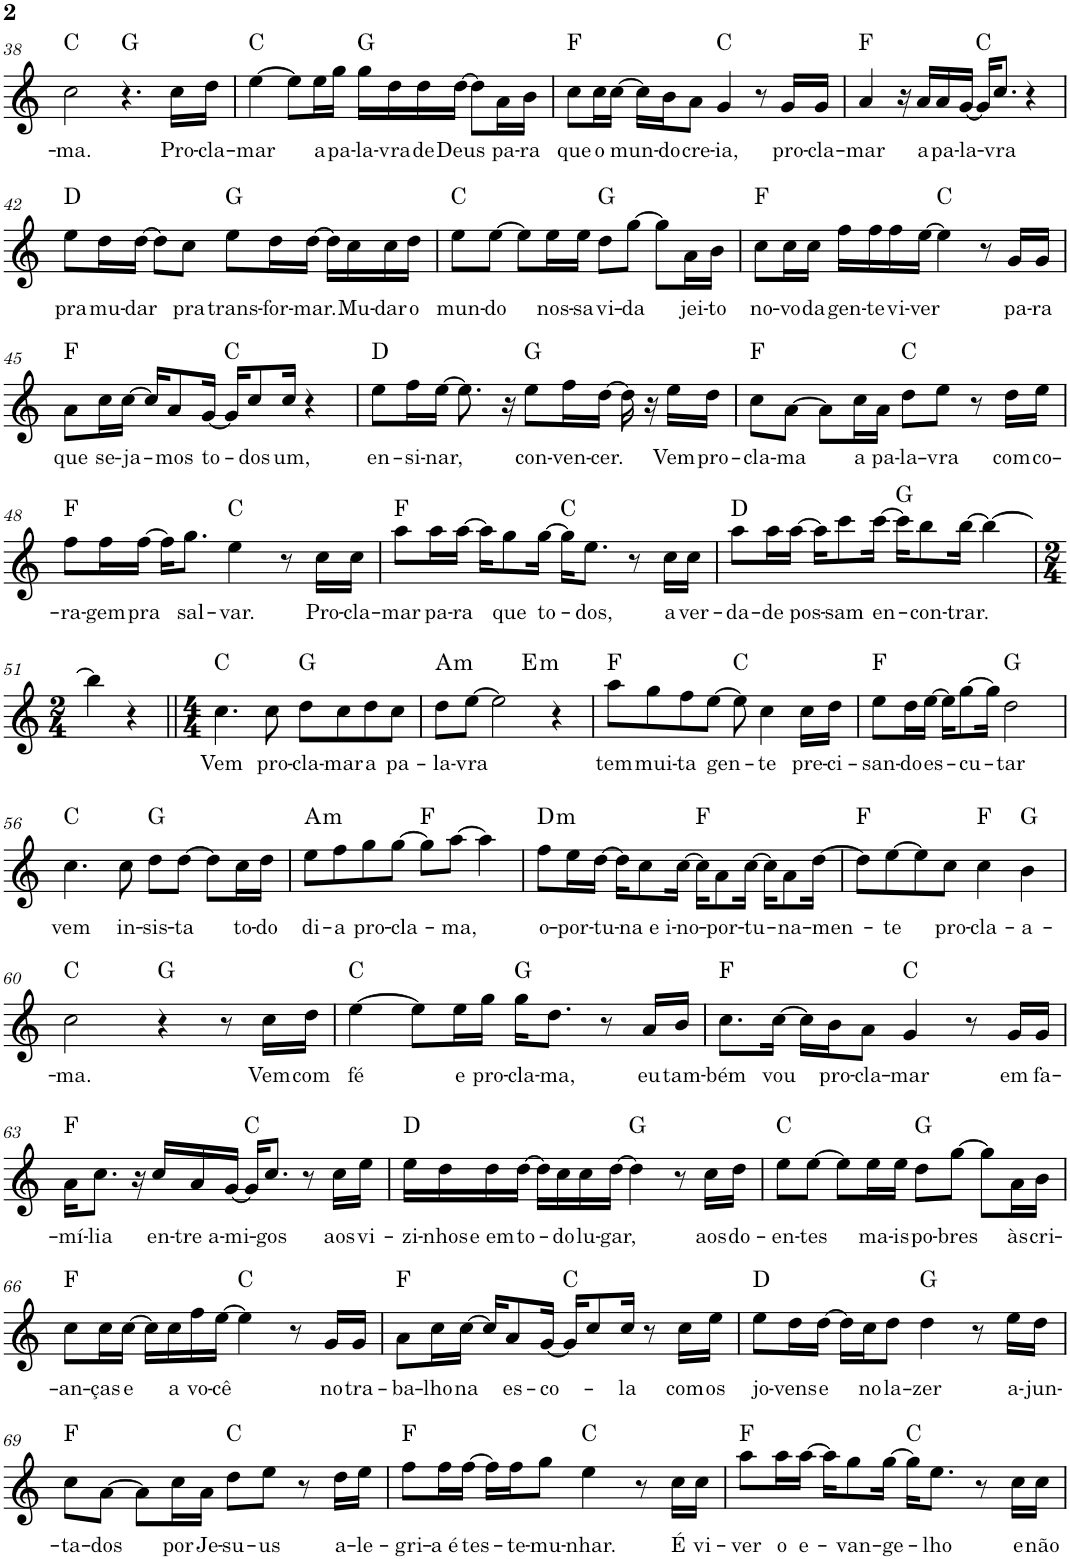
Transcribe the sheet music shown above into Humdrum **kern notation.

**kern	**text	**harte
*part1	*part1	*part1
*staff1	*staff1	*
*I"Voz	*	*
*I'Vo.	*	*
!!LO:PB:g=z
*clefG2	*	*
*k[]	*	*
*M4/4	*	*
=38	=38	=38
!	!LO:LY:b	!
2cc\	-ma.	C:maj
4.r	.	G:maj
!	!LO:LY:b	!
16cc\LL	Pro-	.
!	!LO:LY:b	!
16dd\JJ	-cla-	.
=39	=39	=39
!	!LO:LY:b	!
[4ee\	-mar	C:maj
8ee\L]	.	.
!	!LO:LY:b	!
16ee\L	a	.
!	!LO:LY:b	!
16gg\JJ	pa-	.
!	!LO:LY:b	!
16gg\LL	-la-	G:maj
!	!LO:LY:b	!
16dd\	-vra	.
!	!LO:LY:b	!
16dd\	de	.
!	!LO:LY:b	!
[16dd\JJ	Deus	.
8dd\L]	.	.
!	!LO:LY:b	!
16a\L	pa-	.
!	!LO:LY:b	!
16b\JJ	-ra	.
=40	=40	=40
!	!LO:LY:b	!
8cc\L	que	F:maj
!	!LO:LY:b	!
16cc\L	o	.
!	!LO:LY:b	!
[16cc\JJ	mun-	.
16cc\LL]	.	.
!	!LO:LY:b	!
16b\J	-do	.
!	!LO:LY:b	!
8a\J	cre-	.
!	!LO:LY:b	!
4g/	-ia,	C:maj
8r	.	.
!	!LO:LY:b	!
16g/LL	pro-	.
!	!LO:LY:b	!
16g/JJ	-cla-	.
=41	=41	=41
!	!LO:LY:b	!
4a/	-mar	F:maj
16r	.	.
!	!LO:LY:b	!
16a/LL	a	.
!	!LO:LY:b	!
16a/	pa-	.
!	!LO:LY:b	!
[16g/JJ	-la-	.
16g/KL]	.	C:maj
!	!LO:LY:b	!
8.cc/J	-vra	.
4r	.	.
!!LO:LB:g=z
=42	=42	=42
!	!LO:LY:b	!
8ee\L	pra	D:maj
!	!LO:LY:b	!
16dd\L	mu-	.
!	!LO:LY:b	!
[16dd\JJ	-dar	.
8dd\L]	.	.
!	!LO:LY:b	!
8cc\J	pra	.
!	!LO:LY:b	!
8ee\L	trans-	G:maj
!	!LO:LY:b	!
16dd\L	-for-	.
!	!LO:LY:b	!
[16dd\JJ	-mar.	.
16dd\LL]	.	.
!	!LO:LY:b	!
16cc\	Mu-	.
!	!LO:LY:b	!
16cc\	-dar	.
!	!LO:LY:b	!
16dd\JJ	o	.
=43	=43	=43
!	!LO:LY:b	!
8ee\L	mun-	C:maj
!	!LO:LY:b	!
[8ee\J	-do	.
8ee\L]	.	.
!	!LO:LY:b	!
16ee\L	nos-	.
!	!LO:LY:b	!
16ee\JJ	-sa	.
!	!LO:LY:b	!
8dd\L	vi-	G:maj
!	!LO:LY:b	!
[8gg\J	-da	.
8gg\L]	.	.
!	!LO:LY:b	!
16a\L	jei-	.
!	!LO:LY:b	!
16b\JJ	-to	.
=44	=44	=44
!	!LO:LY:b	!
8cc\L	no-	F:maj
!	!LO:LY:b	!
16cc\L	-vo	.
!	!LO:LY:b	!
16cc\JJ	da	.
!	!LO:LY:b	!
16ff\LL	gen-	.
!	!LO:LY:b	!
16ff\	-te	.
!	!LO:LY:b	!
16ff\	vi-	.
!	!LO:LY:b	!LO:H:kt=N.C.
[16ee\JJ	-ver	N
4ee\]	.	C:maj
8r	.	.
!	!LO:LY:b	!
16g/LL	pa-	.
!	!LO:LY:b	!
16g/JJ	-ra	.
!!LO:LB:g=z
=45	=45	=45
!	!LO:LY:b	!
8a\L	que	F:maj
!	!LO:LY:b	!
16cc\L	se-	.
!	!LO:LY:b	!
[16cc\JJ	-ja-	.
16cc/KL]	.	.
!	!LO:LY:b	!
8a/	-mos	.
!	!LO:LY:b	!
[16g/Jk	to-	.
16g/KL]	.	C:maj
!	!LO:LY:b	!
8cc/	-dos	.
!	!LO:LY:b	!
16cc/Jk	um,	.
4r	.	.
=46	=46	=46
!	!LO:LY:b	!
8ee\L	-en-	D:maj
!	!LO:LY:b	!
16ffn\L	-si-	.
!	!LO:LY:b	!
[16ee\JJ	-nar,	.
8.ee\]	.	.
16r	.	.
!	!LO:LY:b	!
8ee\L	con-	G:maj
!	!LO:LY:b	!
16ff\L	-ven-	.
!	!LO:LY:b	!
[16dd\JJ	-cer.	.
16dd\]	.	.
16r	.	.
!	!LO:LY:b	!
16ee\LL	Vem	.
!	!LO:LY:b	!
16dd\JJ	pro-	.
=47	=47	=47
!	!LO:LY:b	!
8cc\L	-cla-	F:maj
!	!LO:LY:b	!
[8a\J	-ma	.
8a\L]	.	.
!	!LO:LY:b	!
16cc\L	a	.
!	!LO:LY:b	!
16a\JJ	pa-	.
!	!LO:LY:b	!
8dd\L	-la-	C:maj
!	!LO:LY:b	!
8ee\J	-vra	.
8r	.	.
!	!LO:LY:b	!
16dd\LL	com	.
!	!LO:LY:b	!
16ee\JJ	co-	.
!!LO:LB:g=z
=48	=48	=48
!	!LO:LY:b	!
8ff\L	-ra-	F:maj
!	!LO:LY:b	!
16ff\L	-gem	.
!	!LO:LY:b	!
[16ff\JJ	pra	.
16ff\KL]	.	.
!	!LO:LY:b	!
8.gg\J	sal-	.
!	!LO:LY:b	!
4ee\	-var.	C:maj
8r	.	.
!	!LO:LY:b	!
16cc\LL	Pro-	.
!	!LO:LY:b	!
16cc\JJ	-cla-	.
=49	=49	=49
!	!LO:LY:b	!
8aa\L	-mar	F:maj
!	!LO:LY:b	!
16aa\L	pa-	.
!	!LO:LY:b	!
[16aa\JJ	-ra	.
16aa\KL]	.	.
!	!LO:LY:b	!
8gg\	que	.
!	!LO:LY:b	!
[16gg\Jk	to-	.
16gg\KL]	.	C:maj
!	!LO:LY:b	!
8.ee\J	-dos,	.
8r	.	.
!	!LO:LY:b	!
16cc\LL	a	.
!	!LO:LY:b	!
16cc\JJ	ver-	.
=50	=50	=50
!	!LO:LY:b	!
8aa\L	-da-	D:maj
!	!LO:LY:b	!
16aa\L	-de	.
!	!LO:LY:b	!
[16aa\JJ	pos-	.
16aa\KL]	.	.
!	!LO:LY:b	!
8ccc\	-sam	.
!	!LO:LY:b	!
[16ccc\Jk	en-	.
16ccc\KL]	.	G:maj
!	!LO:LY:b	!
8bb\	-con-	.
!	!LO:LY:b	!
[16bb\Jk	-trar.	.
4bb\_	.	.
!!LO:LB:g=z
=51	=51	=51
*M2/4	*	*
4bb\]	.	.
4r	.	.
=52||	=52||	=52||
*M4/4	*	*
!	!LO:LY:b	!
4.cc\	Vem	C:maj
!	!LO:LY:b	!
8cc\	pro-	.
!	!LO:LY:b	!
8dd\L	-cla-	G:maj
!	!LO:LY:b	!
8cc\	-mar	.
!	!LO:LY:b	!
8dd\	a	.
!	!LO:LY:b	!
8cc\J	pa-	.
=53	=53	=53
!	!LO:LY:b	!LO:H:kt=m
*^	*	*
8dd\L	2ryy	-la-	A:min
!	!	!LO:LY:b	!
[8ee\J	.	-vra	.
2ee\]	.	.	.
!	!	!	!LO:H:kt=m
.	2ryy	.	E:min
4r	.	.	.
=54	=54	=54	=54
!	!	!LO:LY:b	!
*v	*v	*	*
8aa\L	tem	F:maj
!	!LO:LY:b	!
8gg\	mui-	.
!	!LO:LY:b	!
8ff\	-ta	.
!	!LO:LY:b	!
[8ee\J	gen-	.
8ee\]	.	C:maj
!	!LO:LY:b	!
4cc\	-te	.
!	!LO:LY:b	!
16cc\LL	pre-	.
!	!LO:LY:b	!
16dd\JJ	-ci-	.
=55	=55	=55
!	!LO:LY:b	!
8ee\L	-san-	F:maj
!	!LO:LY:b	!
16dd\L	-do	.
!	!LO:LY:b	!
[16ee\JJ	es-	.
16ee\KL]	.	.
!	!LO:LY:b	!
[8gg\	-cu-	.
16gg\Jk]	.	.
!	!LO:LY:b	!
2dd\	-tar	G:maj
!!LO:LB:g=z
=56	=56	=56
!	!LO:LY:b	!
4.cc\	vem	C:maj
!	!LO:LY:b	!
8cc\	in-	.
!	!LO:LY:b	!
8dd\L	-sis-	G:maj
!	!LO:LY:b	!
[8dd\J	-ta	.
8dd\L]	.	.
!	!LO:LY:b	!
16cc\L	to-	.
!	!LO:LY:b	!
16dd\JJ	-do	.
=57	=57	=57
!	!LO:LY:b	!LO:H:kt=m
8ee\L	di-	A:min
!	!LO:LY:b	!
8ff\	-a	.
!	!LO:LY:b	!
8gg\	pro-	.
!	!LO:LY:b	!
[8gg\J	-cla-	.
8gg\L]	.	F:maj
!	!LO:LY:b	!
[8aa\J	-ma,	.
4aa\]	.	.
=58	=58	=58
!	!LO:LY:b	!LO:H:kt=m
8ff\L	o-	D:min
!	!LO:LY:b	!
16ee\L	-por-	.
!	!LO:LY:b	!
[16dd\JJ	-tu-	.
16dd\KL]	.	.
!	!LO:LY:b	!
8cc\	-na e i-	.
!	!LO:LY:b	!
[16cc\Jk	-no-	.
16cc\KL]	.	F:maj
!	!LO:LY:b	!
8a\	-por-	.
!	!LO:LY:b	!
[16cc\Jk	-tu-	.
16cc\KL]	.	.
!	!LO:LY:b	!
8a\	-na-	.
!	!LO:LY:b	!
[16dd\Jk	-men-	.
=59	=59	=59
8dd\L]	.	F:maj
!	!LO:LY:b	!
[8ee\	-te	.
8ee\]	.	.
!	!LO:LY:b	!
8cc\J	pro-	.
!	!LO:LY:b	!
4cc\	-cla-	F:maj
!	!LO:LY:b	!
4b\	-a-	G:maj
!!LO:LB:g=z
=60	=60	=60
!	!LO:LY:b	!
2cc\	-ma.	C:maj
4r	.	G:maj
8r	.	.
!	!LO:LY:b	!
16cc\LL	Vem	.
!	!LO:LY:b	!
16dd\JJ	com	.
=61	=61	=61
!	!LO:LY:b	!
[4ee\	fé	C:maj
8ee\L]	.	.
!	!LO:LY:b	!
16ee\L	e	.
!	!LO:LY:b	!
16gg\JJ	pro-	.
!	!LO:LY:b	!
16gg\KL	-cla-	G:maj
!	!LO:LY:b	!
8.dd\J	-ma,	.
8r	.	.
!	!LO:LY:b	!
16a/LL	eu	.
!	!LO:LY:b	!
16b/JJ	tam-	.
=62	=62	=62
!	!LO:LY:b	!
8.cc\L	-bém	F:maj
!	!LO:LY:b	!
[16cc\Jk	vou	.
16cc\LL]	.	.
!	!LO:LY:b	!
16b\J	pro-	.
!	!LO:LY:b	!
8a\J	-cla-	.
!	!LO:LY:b	!
4g/	-mar	C:maj
8r	.	.
!	!LO:LY:b	!
16g/LL	em	.
!	!LO:LY:b	!
16g/JJ	fa-	.
!!LO:LB:g=z
=63	=63	=63
!	!LO:LY:b	!
16a\KL	-mí-	F:maj
!	!LO:LY:b	!
8.cc\J	-lia	.
16r	.	.
!	!LO:LY:b	!
16cc/LL	en-	.
!	!LO:LY:b	!
16a/	-tre a-	.
!	!LO:LY:b	!
[16g/JJ	-mi-	.
16g/KL]	.	C:maj
!	!LO:LY:b	!
8.cc/J	-gos	.
8r	.	.
!	!LO:LY:b	!
16cc\LL	aos	.
!	!LO:LY:b	!
16ee\JJ	vi-	.
=64	=64	=64
!	!LO:LY:b	!
16ee\LL	-zi-	D:maj
!	!LO:LY:b	!
16dd\	-nhos	.
!	!LO:LY:b	!
16dd\	e em	.
!	!LO:LY:b	!
[16dd\JJ	to-	.
16dd\LL]	.	.
!	!LO:LY:b	!
16cc\	-do	.
!	!LO:LY:b	!
16cc\	lu-	.
!	!LO:LY:b	!
[16dd\JJ	-gar,	.
4dd\]	.	G:maj
8r	.	.
!	!LO:LY:b	!
16cc\LL	aos	.
!	!LO:LY:b	!
16dd\JJ	do-	.
=65	=65	=65
!	!LO:LY:b	!
8ee\L	-en-	C:maj
!	!LO:LY:b	!
[8ee\J	-tes	.
8ee\L]	.	.
!	!LO:LY:b	!
16ee\L	ma-	.
!	!LO:LY:b	!
16ee\JJ	-is	.
!	!LO:LY:b	!
8dd\L	po-	G:maj
!	!LO:LY:b	!
[8gg\J	-bres	.
8gg\L]	.	.
!	!LO:LY:b	!
16a\L	às	.
!	!LO:LY:b	!
16b\JJ	cri-	.
!!LO:LB:g=z
=66	=66	=66
!	!LO:LY:b	!
8cc\L	-an-	F:maj
!	!LO:LY:b	!
16cc\L	-ças	.
!	!LO:LY:b	!
[16cc\JJ	e	.
16cc\LL]	.	.
!	!LO:LY:b	!
16cc\	a	.
!	!LO:LY:b	!
16ff\	vo-	.
!	!LO:LY:b	!
[16ee\JJ	-cê	.
4ee\]	.	C:maj
8r	.	.
!	!LO:LY:b	!
16g/LL	no	.
!	!LO:LY:b	!
16g/JJ	tra-	.
=67	=67	=67
!	!LO:LY:b	!
8a\L	-ba-	F:maj
!	!LO:LY:b	!
16cc\L	-lho	.
!	!LO:LY:b	!
[16cc\JJ	na	.
16cc/KL]	.	.
!	!LO:LY:b	!
8a/	es-	.
!	!LO:LY:b	!
[16g/Jk	-co-	.
16g/KL]	.	C:maj
8cc/	.	.
!	!LO:LY:b	!
16cc/Jk	-la	.
8r	.	.
!	!LO:LY:b	!
16cc\LL	com	.
!	!LO:LY:b	!
16ee\JJ	os	.
=68	=68	=68
!	!LO:LY:b	!
8ee\L	jo-	D:maj
!	!LO:LY:b	!
16dd\L	-vens	.
!	!LO:LY:b	!
[16dd\JJ	e	.
16dd\LL]	.	.
!	!LO:LY:b	!
16cc\J	no	.
!	!LO:LY:b	!
8dd\J	la-	.
!	!LO:LY:b	!
4dd\	-zer	G:maj
8r	.	.
!	!LO:LY:b	!
16ee\LL	a-	.
!	!LO:LY:b	!
16dd\JJ	-jun-	.
!!LO:LB:g=z
=69	=69	=69
!	!LO:LY:b	!
8cc\L	-ta-	F:maj
!	!LO:LY:b	!
[8a\J	-dos	.
8a\L]	.	.
!	!LO:LY:b	!
16cc\L	por	.
!	!LO:LY:b	!
16a\JJ	Je-	.
!	!LO:LY:b	!
8dd\L	-su-	C:maj
!	!LO:LY:b	!
8ee\J	-us	.
8r	.	.
!	!LO:LY:b	!
16dd\LL	a-	.
!	!LO:LY:b	!
16ee\JJ	-le-	.
=70	=70	=70
!	!LO:LY:b	!
8ff\L	-gri-	F:maj
!	!LO:LY:b	!
16ff\L	-a é	.
!	!LO:LY:b	!
[16ff\JJ	tes-	.
16ff\LL]	.	.
!	!LO:LY:b	!
16ff\J	-te-	.
!	!LO:LY:b	!
8gg\J	-mu-	.
!	!LO:LY:b	!
4ee\	-nhar.	C:maj
8r	.	.
!	!LO:LY:b	!
16cc\LL	É	.
!	!LO:LY:b	!
16cc\JJ	vi-	.
=71	=71	=71
!	!LO:LY:b	!
8aa\L	-ver	F:maj
!	!LO:LY:b	!
16aa\L	o	.
!	!LO:LY:b	!
[16aa\JJ	e-	.
16aa\KL]	.	.
!	!LO:LY:b	!
8gg\	-van-	.
!	!LO:LY:b	!
[16gg\Jk	-ge-	.
16gg\KL]	.	C:maj
!	!LO:LY:b	!
8.ee\J	-lho	.
8r	.	.
!	!LO:LY:b	!
16cc\LL	e	.
!	!LO:LY:b	!
16cc\JJ	não	.
=	=	=
*-	*-	*-
